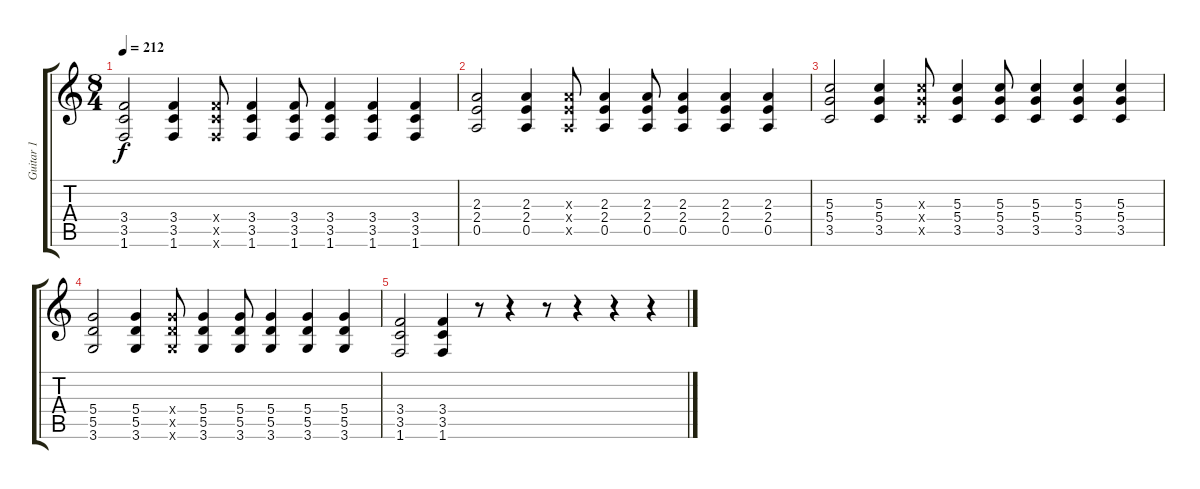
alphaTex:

\track ("Guitar 1" "Guitar 1") {instrument overdrivenguitar}
\staff {score tabs}
\tuning (E4 B3 G3 D3 A2 E2) {hide}
\ts (8 4)
\tempo 212
\clef g2
\ks c
(3.4 3.5 1.6).2{dy f} (3.4 3.5 1.6).4 (3.4{x} 3.5{x} 1.6{x}).8 (3.4 3.5 1.6).4 (3.4 3.5 1.6).8 (3.4 3.5 1.6).4 (3.4 3.5 1.6).4 (3.4 3.5 1.6).4 |
(2.3 2.4 0.5).2 (2.3 2.4 0.5).4 (2.3{x} 2.4{x} 0.5{x}).8 (2.3 2.4 0.5).4 (2.3 2.4 0.5).8 (2.3 2.4 0.5).4 (2.3 2.4 0.5).4 (2.3 2.4 0.5).4 |
(5.3 5.4 3.5).2 (5.3 5.4 3.5).4 (5.3{x} 5.4{x} 3.5{x}).8 (5.3 5.4 3.5).4 (5.3 5.4 3.5).8 (5.3 5.4 3.5).4 (5.3 5.4 3.5).4 (5.3 5.4 3.5).4 |
(5.4 5.5 3.6).2 (5.4 5.5 3.6).4 (5.4{x} 5.5{x} 3.6{x}).8 (5.4 5.5 3.6).4 (5.4 5.5 3.6).8 (5.4 5.5 3.6).4 (5.4 5.5 3.6).4 (5.4 5.5 3.6).4 |
(3.4 3.5 1.6).2 (3.4 3.5 1.6).4 r.8 r.4 r.8 r.4 r.4 r.4
